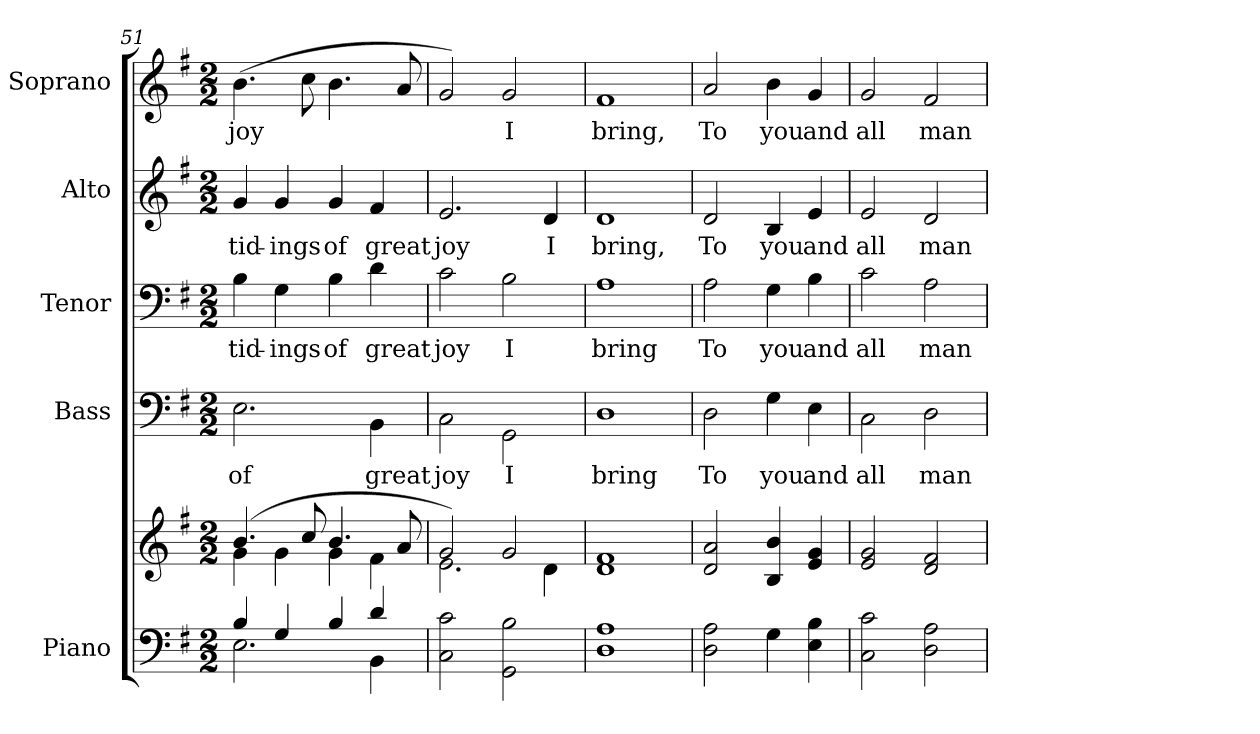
**kern	**kern	**kern	**text	**kern	**text	**kern	**text	**kern	**text
*part5	*part5	*part4	*part4	*part3	*part3	*part2	*part2	*part1	*part1
*staff6	*staff5	*staff4	*staff4	*staff3	*staff3	*staff2	*staff2	*staff1	*staff1
*I"Piano	*	*I"Bass	*	*I"Tenor	*	*I"Alto	*	*I"Soprano	*
*I'Pno.	*	*I'B.	*	*I'T.	*	*I'A.	*	*I'S.	*
*clefF4	*clefG2	*clefF4	*	*clefF4	*	*clefG2	*	*clefG2	*
*k[f#]	*k[f#]	*k[f#]	*	*k[f#]	*	*k[f#]	*	*k[f#]	*
*G:	*G:	*G:	*	*G:	*	*G:	*	*G:	*
*M2/2	*M2/2	*M2/2	*	*M2/2	*	*M2/2	*	*M2/2	*
=51	=51	=51	=51	=51	=51	=51	=51	=51	=51
*^	*^	*	*	*	*	*	*	*	*
!	!	!	!	!	!LO:LY:b:color=#000000	!	!	!	!	!	!
!	!	!	!	!	!	!	!LO:LY:b:color=#000000	!	!	!	!
!	!	!	!	!	!	!	!	!	!LO:LY:b:color=#000000	!	!
!	!	!	!	!	!	!	!	!	!	!	!LO:LY:b:color=#000000
4Bi/	2.Ei\	(4.bi/	4gi\	2.Ei\	of	4Bi\	tid-	4gi/	tid-	(4.bi\	joy
!	!	!	!	!	!	!	!LO:LY:b:color=#000000	!	!	!	!
!	!	!	!	!	!	!	!	!	!LO:LY:b:color=#000000	!	!
4Gi/	.	.	4gi\	.	.	4Gi\	-ings	4gi/	-ings	.	.
.	.	8cci/	.	.	.	.	.	.	.	8cci\	.
!	!	!	!	!	!	!	!LO:LY:b:color=#000000	!	!	!	!
!	!	!	!	!	!	!	!	!	!LO:LY:b:color=#000000	!	!
4Bi/	.	4.bi/	4gi\	.	.	4Bi\	of	4gi/	of	4.bi\	.
!	!	!	!	!	!LO:LY:b:color=#000000	!	!	!	!	!	!
!	!	!	!	!	!	!	!LO:LY:b:color=#000000	!	!	!	!
!	!	!	!	!	!	!	!	!	!LO:LY:b:color=#000000	!	!
4di/	4BBi\	.	4f#i\	4BBi\	great	4di\	great	4f#i/	great	.	.
.	.	8ai/	.	.	.	.	.	.	.	8ai/	.
*v	*v	*	*	*	*	*	*	*	*	*	*
=52	=52	=52	=52	=52	=52	=52	=52	=52	=52	=52
!	!	!	!	!LO:LY:b:color=#000000	!	!	!	!	!	!
!	!	!	!	!	!	!LO:LY:b:color=#000000	!	!	!	!
!	!	!	!	!	!	!	!	!LO:LY:b:color=#000000	!	!
2Ci\ 2ci	2gi/)	2.ei\	2Ci\	joy	2ci\	joy	2.ei/	joy	2gi/)	.
!	!	!	!	!LO:LY:b:color=#000000	!	!	!	!	!	!
!	!	!	!	!	!	!LO:LY:b:color=#000000	!	!	!	!
!	!	!	!	!	!	!	!	!	!	!LO:LY:b:color=#000000
2GGi\ 2Bi	2gi/	.	2GGi\	I	2Bi\	I	.	.	2gi/	I
!	!	!	!	!	!	!	!	!LO:LY:b:color=#000000	!	!
.	.	4di\	.	.	.	.	4di/	I	.	.
=53	=53	=53	=53	=53	=53	=53	=53	=53	=53	=53
!	!	!	!	!LO:LY:b:color=#000000	!	!	!	!	!	!
!	!	!	!	!	!	!LO:LY:b:color=#000000	!	!	!	!
!	!	!	!	!	!	!	!	!LO:LY:b:color=#000000	!	!
!	!	!	!	!	!	!	!	!	!	!LO:LY:b:color=#000000
1Di 1Ai	1f#i	1di	1Di	bring	1Ai	bring	1di	bring,	1f#i	bring,
*	*v	*v	*	*	*	*	*	*	*	*
!!LO:PB:g=z
=54	=54	=54	=54	=54	=54	=54	=54	=54	=54
*	*^	*	*	*	*	*	*	*	*
!	!	!	!	!LO:LY:b:color=#000000	!	!	!	!	!	!
*	*v	*v	*	*	*	*	*	*	*	*
*	*^	*	*	*	*	*	*	*	*
!	!	!	!	!	!	!LO:LY:b:color=#000000	!	!	!	!
*	*v	*v	*	*	*	*	*	*	*	*
*	*^	*	*	*	*	*	*	*	*
!	!	!	!	!	!	!	!	!LO:LY:b:color=#000000	!	!
*	*v	*v	*	*	*	*	*	*	*	*
*	*^	*	*	*	*	*	*	*	*
!	!	!	!	!	!	!	!	!	!	!LO:LY:b:color=#000000
*	*v	*v	*	*	*	*	*	*	*	*
2Di\ 2Ai	2di/ 2ai	2Di\	To	2Ai\	To	2di/	To	2ai/	To
!	!	!	!LO:LY:b:color=#000000	!	!	!	!	!	!
!	!	!	!	!	!LO:LY:b:color=#000000	!	!	!	!
!	!	!	!	!	!	!	!LO:LY:b:color=#000000	!	!
!	!	!	!	!	!	!	!	!	!LO:LY:b:color=#000000
4Gi\	4Bi/ 4bi	4Gi\	you	4Gi\	you	4Bi/	you	4bi\	you
!	!	!	!LO:LY:b:color=#000000	!	!	!	!	!	!
!	!	!	!	!	!LO:LY:b:color=#000000	!	!	!	!
!	!	!	!	!	!	!	!LO:LY:b:color=#000000	!	!
!	!	!	!	!	!	!	!	!	!LO:LY:b:color=#000000
4Ei\ 4Bi	4ei/ 4gi	4Ei\	and	4Bi\	and	4ei/	and	4gi/	and
=55	=55	=55	=55	=55	=55	=55	=55	=55	=55
!	!	!	!LO:LY:b:color=#000000	!	!	!	!	!	!
!	!	!	!	!	!LO:LY:b:color=#000000	!	!	!	!
!	!	!	!	!	!	!	!LO:LY:b:color=#000000	!	!
!	!	!	!	!	!	!	!	!	!LO:LY:b:color=#000000
2Ci\ 2ci	2ei/ 2gi	2Ci\	all	2ci\	all	2ei/	all	2gi/	all
!	!	!	!LO:LY:b:color=#000000	!	!	!	!	!	!
!	!	!	!	!	!LO:LY:b:color=#000000	!	!	!	!
!	!	!	!	!	!	!	!LO:LY:b:color=#000000	!	!
!	!	!	!	!	!	!	!	!	!LO:LY:b:color=#000000
2Di\ 2Ai	2di/ 2f#i	2Di\	man-	2Ai\	man-	2di/	man-	2f#i/	man-
=	=	=	=	=	=	=	=	=	=
*-	*-	*-	*-	*-	*-	*-	*-	*-	*-
